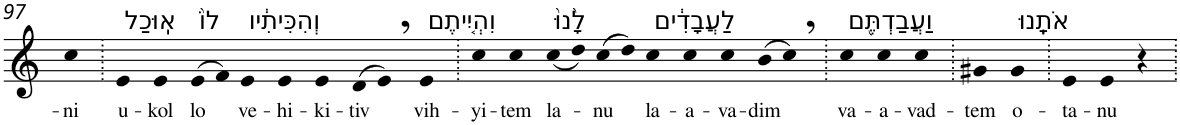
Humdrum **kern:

**kern	**text
*part1	*part1
*staff1	*staff1
*I"Piano	*
*I'Pno	*
!!LO:PB:g=z
*clefG2	*
*k[]	*
=97	=97
!	!LO:LY:b
4cc	-ni
=98.	=98.
!LO:TX:a:t=אֽוּכַל	!
!	!LO:LY:b
4e	u-
!	!LO:LY:b
4e	-kol
!LO:TX:a:t=לוֹ֙	!
!	!LO:LY:b
(>8e	lo
8f)	.
!LO:TX:a:t=וְהִכִּיתִ֔יו	!
!	!LO:LY:b
4e	ve-
!	!LO:LY:b
4e	-hi-
!	!LO:LY:b
4e	-ki-
!	!LO:LY:b
(>8d	-tiv
8e,)	.
!LO:TX:a:t=וִהְיִ֤יתֶם	!
!	!LO:LY:b
4e	vih-
=99.	=99.
!	!LO:LY:b
4cc	-yi-
!	!LO:LY:b
4cc	-tem
!LO:TX:a:t=לָ֙נוּ֙	!
!	!LO:LY:b
(<8cc	la-
8dd)	.
!	!LO:LY:b
(>8cc	-nu
8dd)	.
!LO:TX:a:t=לַעֲבָדִ֔ים	!
!	!LO:LY:b
4cc	la-
!	!LO:LY:b
4cc	-a-
!	!LO:LY:b
4cc	-va-
!	!LO:LY:b
(>8b	-dim
8cc,)	.
=100.	=100.
!LO:TX:a:t=וַעֲבַדְתֶּ֖ם	!
!	!LO:LY:b
4cc	va-
!	!LO:LY:b
4cc	-a-
!	!LO:LY:b
4cc	-vad-
=101.	=101.
!	!LO:LY:b
4g#X	-tem
!LO:TX:a:t=אֹתָֽנוּ	!
!	!LO:LY:b
4g#	o-
=102.	=102.
!	!LO:LY:b
4e	-ta-
!	!LO:LY:b
4e	-nu
4r	.
=.	=.
*-	*-
